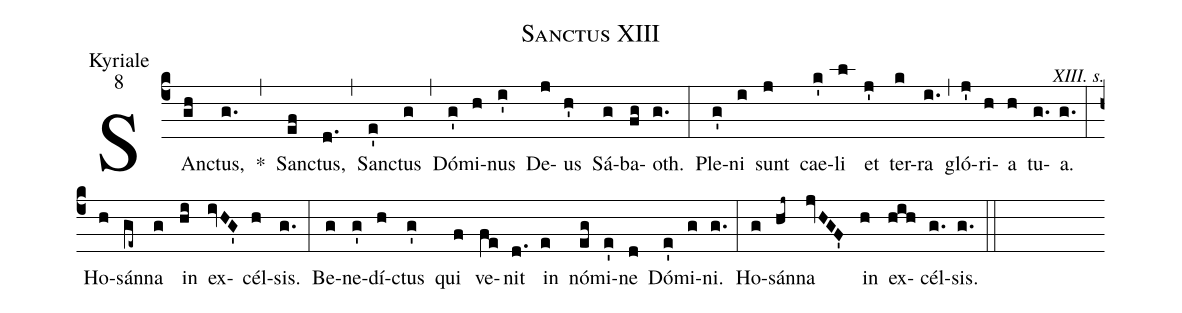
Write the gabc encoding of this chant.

name:Sanctus XIII;
office-part:Kyriale;
mode:8;
commentary:XIII. s.;
%%
(c4) SAn(gh)ctus,(g.) *(,) San(ef)ctus,(d.) (,) San(e')ctus(g) (,) Dó(g')mi(h)nus(i') De(j)us(h') Sá(g)ba(fg)oth.(g.) (:) Ple(g')ni(i) sunt(j) cae(k')li(l) et(j') ter(k)ra(i.) (,) gló(j')ri(h)a(h) tu(g.)a.(g.) (:) Ho(h)sán(ge~)na(g) in(hi) ex(ivHG')cél(h)sis.(g.) (:) Be(g)ne(g')dí(h)ctus(g') qui(f) ve(fe)nit(d.) in(e) nó(eg)mi(e')ne(d) Dó(e')mi(g)ni.(g.) (:) Ho(g)sán(hj~)na(jvHGF') in(h) ex(hih)cél(g.)sis.(g.) (::)
